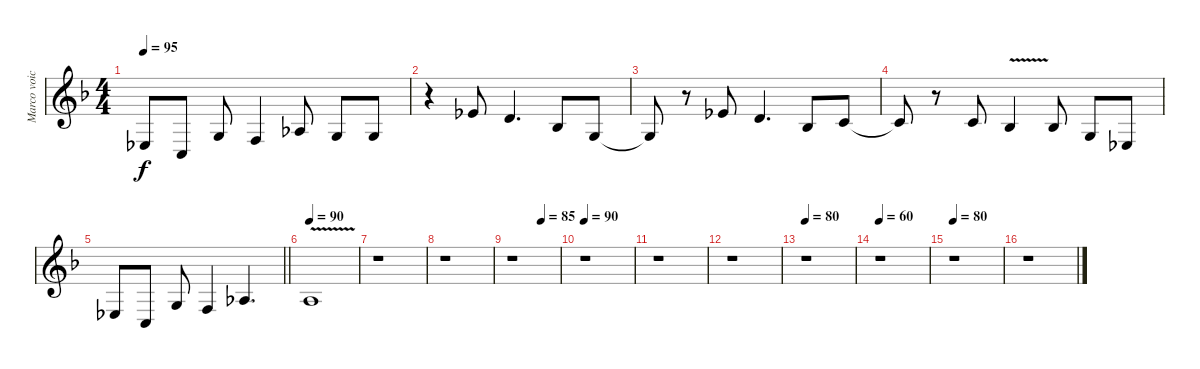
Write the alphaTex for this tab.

\track ("Marco voice" "Marco voic") {instrument stringensemble2}
\staff {score}
\tuning (E4 B3 G3 D3 A2 E2 B1) {hide}
\ts (4 4)
\tempo 95
\clef g2
\ks f
1.4.8{dy f} 3.5.8 0.3.8 3.4.4 1.3.8 0.3.8 0.3.8 |
r.4 4.2.8 3.2.4{d} 3.3.8 0.3.8 |
0.3{t}.8 r.8 4.2.8 3.2.4{d} 3.3.8 1.2.8 |
1.2{t}.8 r.8 1.2.8 3.3{v}.4 3.3.8 0.3.8 1.4.8 |
\barLineRight lightlight
1.4.8 3.5.8 0.3.8 3.4.4 1.3.4{d} |
\tempo 90
2.3{v}.1 |
r.1 |
r.1 |
\tempo (85 0.625)
r.1 |
\tempo 90
r.1 |
r.1 |
r.1 |
\tempo 80
r.1 |
\tempo 60
r.1 |
\tempo 80
r.1 |
r.1
